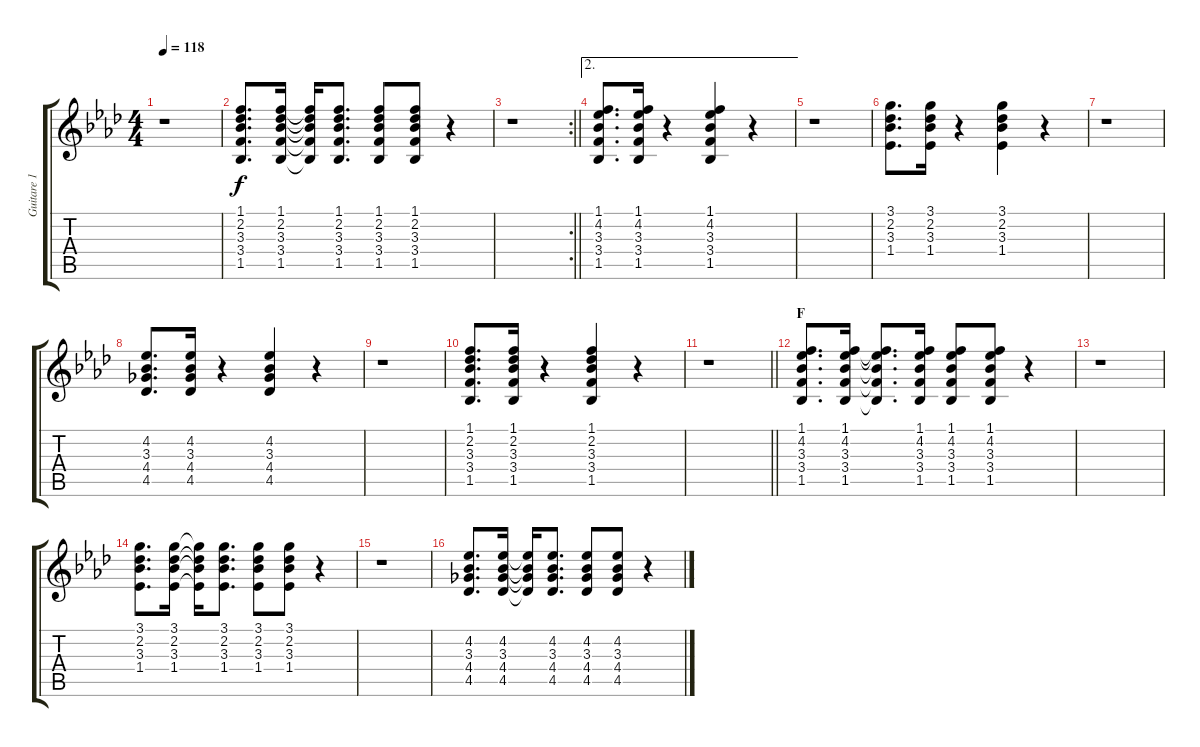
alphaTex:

\track ("Guitare 1" "Guitare 1") {instrument electricguitarclean}
\staff {score tabs}
\tuning (E4 B3 G3 D3 A2 E2) {hide}
\ts (4 4)
\tempo 118
\clef g2
\ks ab
r.1{dy f} |
(1.1 2.2 3.3 3.4 1.5).8{d} (1.1 2.2 3.3 3.4 1.5).16 (1.1{t} 2.2{t} 3.3{t} 3.4{t} 1.5{t}).16 (1.1 2.2 3.3 3.4 1.5).8{d} (1.1 2.2 3.3 3.4 1.5).8 (1.1 2.2 3.3 3.4 1.5).8 r.4 |
\rc 2
\barLineRight lightlight
r.1 |
\ae 2
(1.1 4.2 3.3 3.4 1.5).8{d} (1.1 4.2 3.3 3.4 1.5).16 r.4 (1.1 4.2 3.3 3.4 1.5).4 r.4 |
r.1 |
(3.1 2.2 3.3 1.4).8{d} (3.1 2.2 3.3 1.4).16 r.4 (3.1 2.2 3.3 1.4).4 r.4 |
r.1 |
(4.2 3.3 4.4 4.5).8{d} (4.2 3.3 4.4 4.5).16 r.4 (4.2 3.3 4.4 4.5).4 r.4 |
r.1 |
(1.1 2.2 3.3 3.4 1.5).8{d} (1.1 2.2 3.3 3.4 1.5).16 r.4 (1.1 2.2 3.3 3.4 1.5).4 r.4 |
\barLineRight lightlight
r.1 |
\section ("" "F")
(1.1 4.2 3.3 3.4 1.5).8{d} (1.1 4.2 3.3 3.4 1.5).16 (1.1{t} 4.2{t} 3.3{t} 3.4{t} 1.5{t}).8{d} (1.1 4.2 3.3 3.4 1.5).16 (1.1 4.2 3.3 3.4 1.5).8 (1.1 4.2 3.3 3.4 1.5).8 r.4 |
r.1 |
(3.1 2.2 3.3 1.4).8{d} (3.1 2.2 3.3 1.4).16 (3.1{t} 2.2{t} 3.3{t} 1.4{t}).16 (3.1 2.2 3.3 1.4).8{d} (3.1 2.2 3.3 1.4).8 (3.1 2.2 3.3 1.4).8 r.4 |
r.1 |
(4.2 3.3 4.4 4.5).8{d} (4.2 3.3 4.4 4.5).16 (4.2{t} 3.3{t} 4.4{t} 4.5{t}).16 (4.2 3.3 4.4 4.5).8{d} (4.2 3.3 4.4 4.5).8 (4.2 3.3 4.4 4.5).8 r.4
